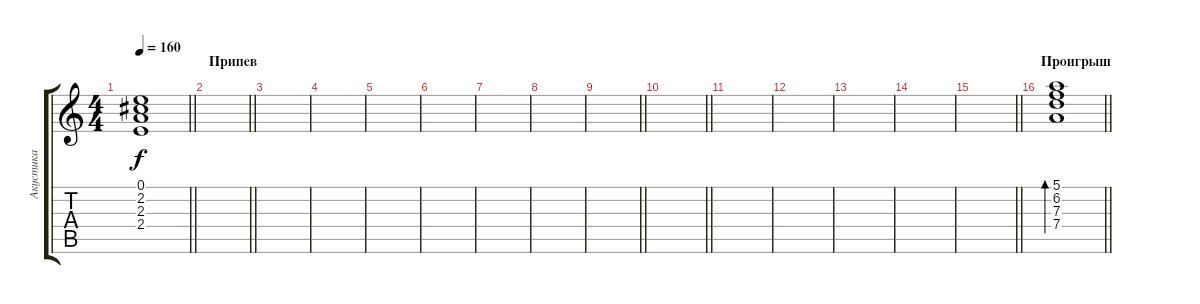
\track ("Акустика" "Акустика") {instrument electricguitarclean}
\staff {score tabs}
\tuning (E4 B3 G3 D3 A2 E2) {hide}
\ts (4 4)
\tempo 160
\clef g2
\barLineRight lightlight
\ks c
(0.1{t} 2.2{t} 2.3{t} 2.4{t}).1{dy f} |
\section ("" "Припев")
\barLineRight lightlight
|
|
|
|
|
|
|
\barLineRight lightlight
|
\section ("" " ")
\barLineRight lightlight
|
|
|
|
|
\barLineRight lightlight
|
\section ("" "Проигрыш")
\barLineRight lightlight
(5.1 6.2 7.3 7.4).1{bd 240}
